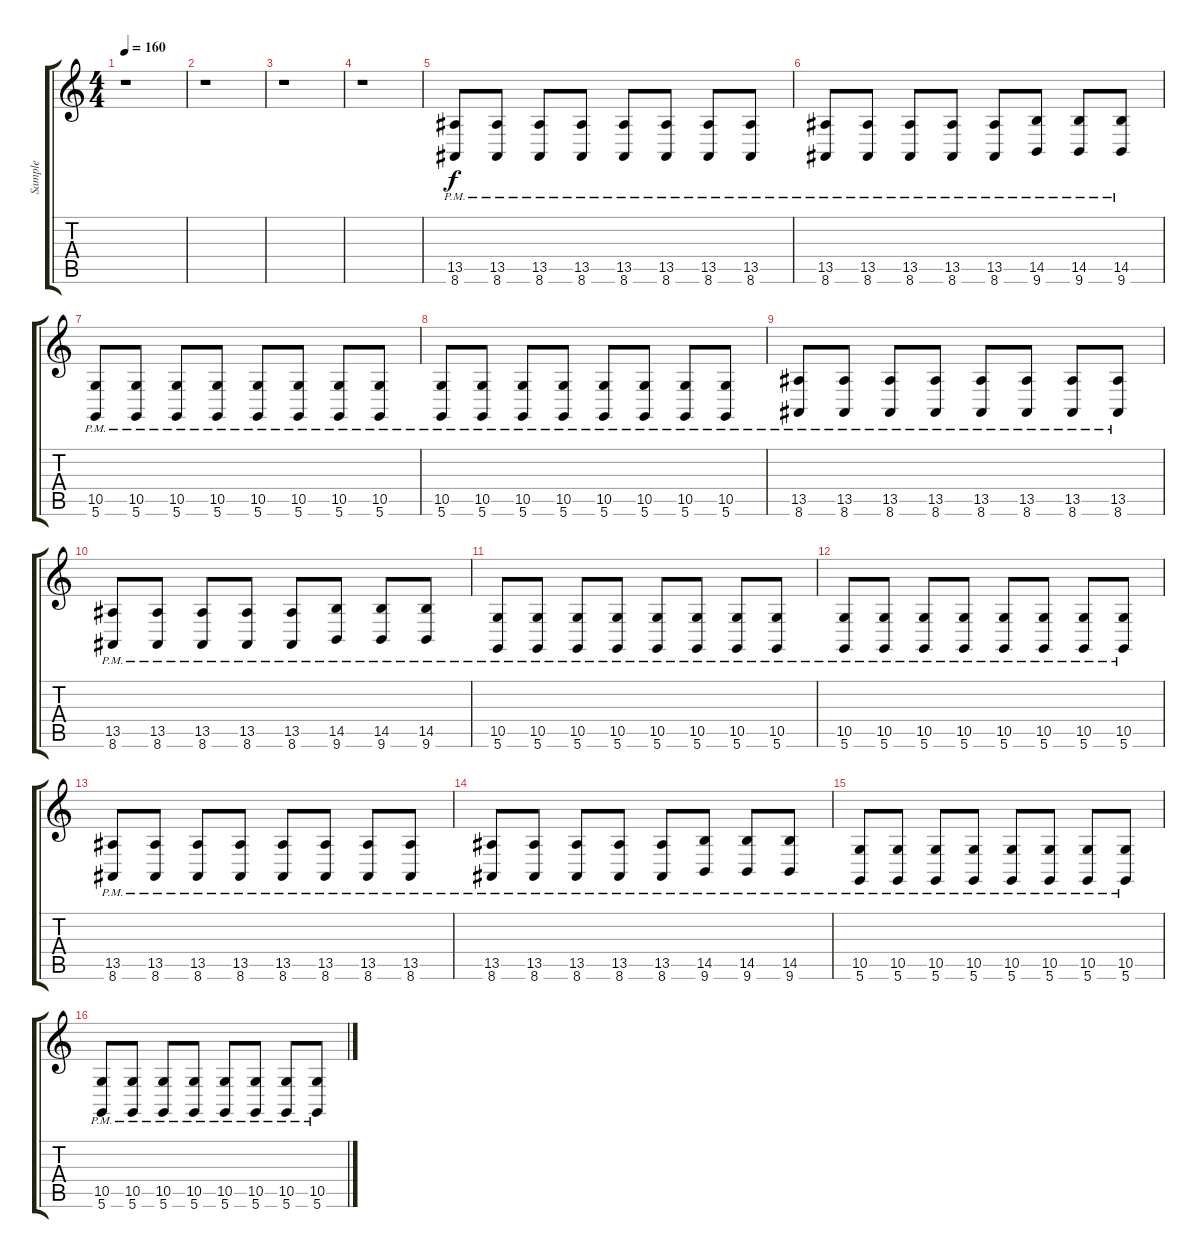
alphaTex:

\track ("Sample" "Sample") {instrument pad3polysynth}
\staff {score tabs}
\tuning (E4 B3 G3 D3 A2 D2) {hide}
\ts (4 4)
\tempo 160
\clef g2
\ks c
r.1{dy f} |
r.1 |
r.1 |
r.1 |
(13.5{pm} 8.6{pm}).8{volume 16} (13.5{pm} 8.6{pm}).8 (13.5{pm} 8.6{pm}).8 (13.5{pm} 8.6{pm}).8 (13.5{pm} 8.6{pm}).8 (13.5{pm} 8.6{pm}).8 (13.5{pm} 8.6{pm}).8 (13.5{pm} 8.6{pm}).8 |
(13.5{pm} 8.6{pm}).8 (13.5{pm} 8.6{pm}).8 (13.5{pm} 8.6{pm}).8 (13.5{pm} 8.6{pm}).8 (13.5{pm} 8.6{pm}).8 (14.5{pm} 9.6{pm}).8 (14.5{pm} 9.6{pm}).8 (14.5{pm} 9.6{pm}).8 |
(10.5{pm} 5.6{pm}).8 (10.5{pm} 5.6{pm}).8 (10.5{pm} 5.6{pm}).8 (10.5{pm} 5.6{pm}).8 (10.5{pm} 5.6{pm}).8 (10.5{pm} 5.6{pm}).8 (10.5{pm} 5.6{pm}).8 (10.5{pm} 5.6{pm}).8 |
(10.5{pm} 5.6{pm}).8{volume 10} (10.5{pm} 5.6{pm}).8 (10.5{pm} 5.6{pm}).8 (10.5{pm} 5.6{pm}).8 (10.5{pm} 5.6{pm}).8 (10.5{pm} 5.6{pm}).8 (10.5{pm} 5.6{pm}).8 (10.5{pm} 5.6{pm}).8 |
(13.5{pm} 8.6{pm}).8{volume 16} (13.5{pm} 8.6{pm}).8 (13.5{pm} 8.6{pm}).8 (13.5{pm} 8.6{pm}).8 (13.5{pm} 8.6{pm}).8 (13.5{pm} 8.6{pm}).8 (13.5{pm} 8.6{pm}).8 (13.5{pm} 8.6{pm}).8 |
(13.5{pm} 8.6{pm}).8 (13.5{pm} 8.6{pm}).8 (13.5{pm} 8.6{pm}).8 (13.5{pm} 8.6{pm}).8 (13.5{pm} 8.6{pm}).8 (14.5{pm} 9.6{pm}).8 (14.5{pm} 9.6{pm}).8 (14.5{pm} 9.6{pm}).8 |
(10.5{pm} 5.6{pm}).8 (10.5{pm} 5.6{pm}).8 (10.5{pm} 5.6{pm}).8 (10.5{pm} 5.6{pm}).8 (10.5{pm} 5.6{pm}).8 (10.5{pm} 5.6{pm}).8 (10.5{pm} 5.6{pm}).8 (10.5{pm} 5.6{pm}).8 |
(10.5{pm} 5.6{pm}).8{volume 10} (10.5{pm} 5.6{pm}).8 (10.5{pm} 5.6{pm}).8 (10.5{pm} 5.6{pm}).8 (10.5{pm} 5.6{pm}).8 (10.5{pm} 5.6{pm}).8 (10.5{pm} 5.6{pm}).8 (10.5{pm} 5.6{pm}).8 |
(13.5{pm} 8.6{pm}).8{volume 16} (13.5{pm} 8.6{pm}).8 (13.5{pm} 8.6{pm}).8 (13.5{pm} 8.6{pm}).8 (13.5{pm} 8.6{pm}).8 (13.5{pm} 8.6{pm}).8 (13.5{pm} 8.6{pm}).8 (13.5{pm} 8.6{pm}).8 |
(13.5{pm} 8.6{pm}).8 (13.5{pm} 8.6{pm}).8 (13.5{pm} 8.6{pm}).8 (13.5{pm} 8.6{pm}).8 (13.5{pm} 8.6{pm}).8 (14.5{pm} 9.6{pm}).8 (14.5{pm} 9.6{pm}).8 (14.5{pm} 9.6{pm}).8 |
(10.5{pm} 5.6{pm}).8 (10.5{pm} 5.6{pm}).8 (10.5{pm} 5.6{pm}).8 (10.5{pm} 5.6{pm}).8 (10.5{pm} 5.6{pm}).8 (10.5{pm} 5.6{pm}).8 (10.5{pm} 5.6{pm}).8 (10.5{pm} 5.6{pm}).8 |
(10.5{pm} 5.6{pm}).8{volume 10} (10.5{pm} 5.6{pm}).8 (10.5{pm} 5.6{pm}).8 (10.5{pm} 5.6{pm}).8 (10.5{pm} 5.6{pm}).8 (10.5{pm} 5.6{pm}).8 (10.5{pm} 5.6{pm}).8 (10.5{pm} 5.6{pm}).8
